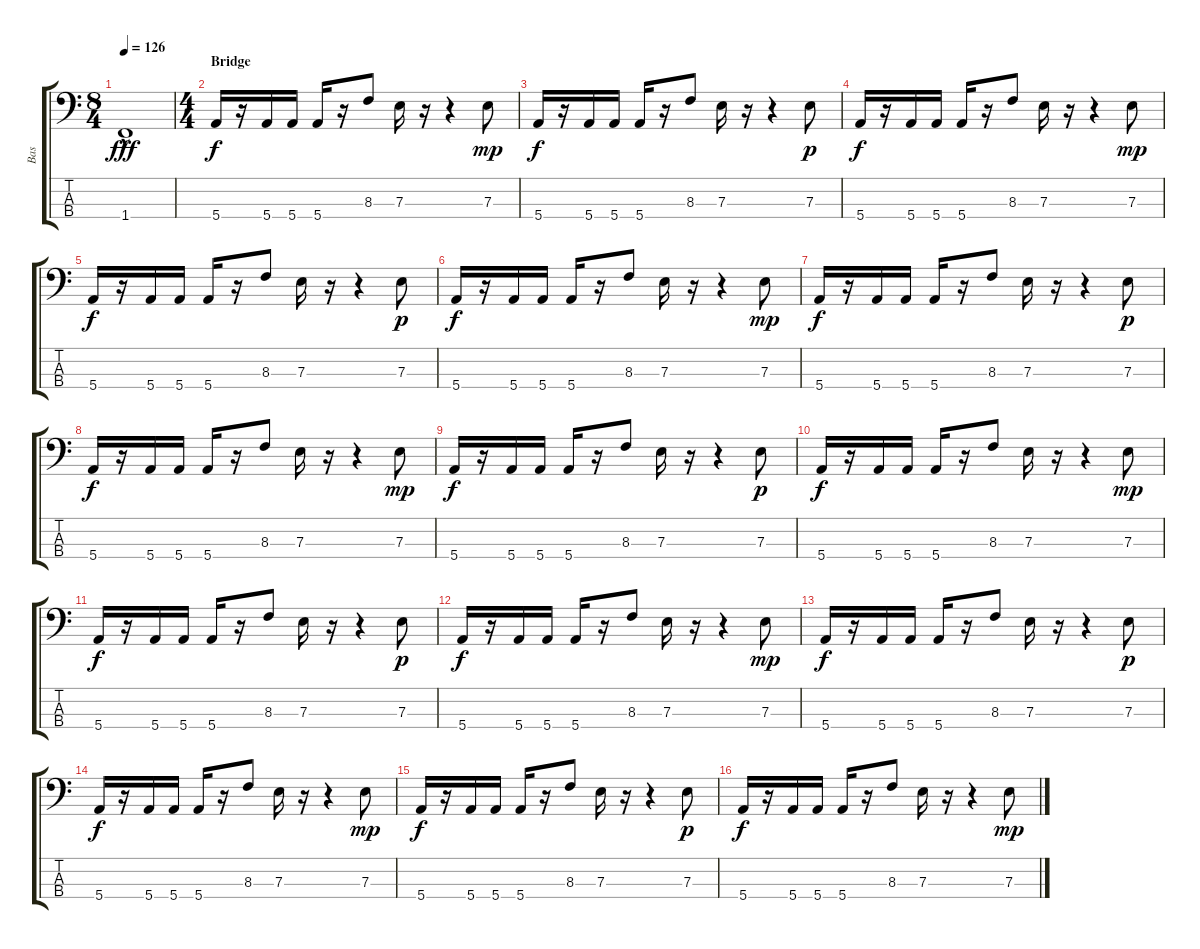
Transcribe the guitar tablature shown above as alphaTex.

\track ("Bas" "Bas") {instrument electricbassfinger}
\staff {score tabs}
\tuning (G2 D2 A1 E1) {hide}
\ts (8 4)
\tempo 126
\clef f4
\ks c
1.4{hac}.1{dy fff} |
\ts (4 4)
\section ("" "Bridge")
5.4.16{dy f} r.16 5.4.16 5.4.16 5.4.16 r.16 8.3.8 7.3.16 r.16 r.4 7.3.8{dy mp} |
5.4.16{dy f} r.16 5.4.16 5.4.16 5.4.16 r.16 8.3.8 7.3.16 r.16 r.4 7.3.8{dy p} |
5.4.16{dy f} r.16 5.4.16 5.4.16 5.4.16 r.16 8.3.8 7.3.16 r.16 r.4 7.3.8{dy mp} |
5.4.16{dy f} r.16 5.4.16 5.4.16 5.4.16 r.16 8.3.8 7.3.16 r.16 r.4 7.3.8{dy p} |
5.4.16{dy f} r.16 5.4.16 5.4.16 5.4.16 r.16 8.3.8 7.3.16 r.16 r.4 7.3.8{dy mp} |
5.4.16{dy f} r.16 5.4.16 5.4.16 5.4.16 r.16 8.3.8 7.3.16 r.16 r.4 7.3.8{dy p} |
5.4.16{dy f} r.16 5.4.16 5.4.16 5.4.16 r.16 8.3.8 7.3.16 r.16 r.4 7.3.8{dy mp} |
5.4.16{dy f} r.16 5.4.16 5.4.16 5.4.16 r.16 8.3.8 7.3.16 r.16 r.4 7.3.8{dy p} |
5.4.16{dy f} r.16 5.4.16 5.4.16 5.4.16 r.16 8.3.8 7.3.16 r.16 r.4 7.3.8{dy mp} |
5.4.16{dy f} r.16 5.4.16 5.4.16 5.4.16 r.16 8.3.8 7.3.16 r.16 r.4 7.3.8{dy p} |
5.4.16{dy f} r.16 5.4.16 5.4.16 5.4.16 r.16 8.3.8 7.3.16 r.16 r.4 7.3.8{dy mp} |
5.4.16{dy f} r.16 5.4.16 5.4.16 5.4.16 r.16 8.3.8 7.3.16 r.16 r.4 7.3.8{dy p} |
5.4.16{dy f} r.16 5.4.16 5.4.16 5.4.16 r.16 8.3.8 7.3.16 r.16 r.4 7.3.8{dy mp} |
5.4.16{dy f} r.16 5.4.16 5.4.16 5.4.16 r.16 8.3.8 7.3.16 r.16 r.4 7.3.8{dy p} |
5.4.16{dy f} r.16 5.4.16 5.4.16 5.4.16 r.16 8.3.8 7.3.16 r.16 r.4 7.3.8{dy mp}
